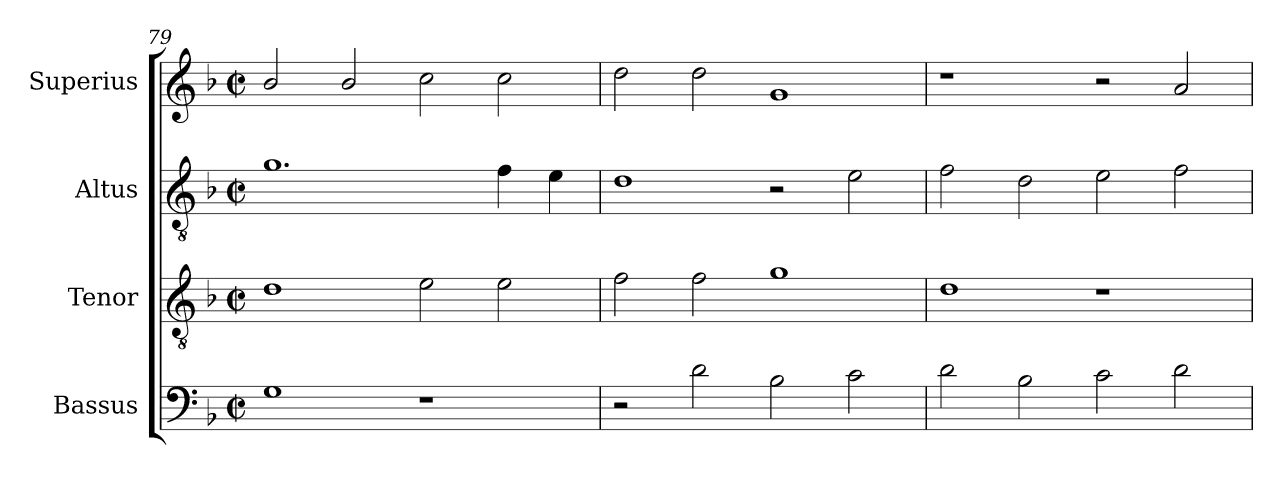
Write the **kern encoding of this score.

**kern	**kern	**kern	**kern
*part4	*part3	*part2	*part1
*staff4	*staff3	*staff2	*staff1
*I"Bassus	*I"Tenor	*I"Altus	*I"Superius
*I'B.	*I'T.	*	*I'S.
*clefF4	*clefGv2	*clefGv2	*clefG2
*	*ITrd7c12	*ITrd7c12	*
*k[b-]	*k[b-]	*k[b-]	*k[b-]
*F:	*F:	*F:	*F:
*M2/2	*M2/2	*M2/2	*M2/2
*met(c|)	*met(c|)	*met(c|)	*met(c|)
=79	=79	=79	=79
1Gi	1Di	1.Gi	2b-i/
.	.	.	2b-i/
1r	2Ei\	.	2cci\
.	2Ei\	4Fi\	2cci\
.	.	4Ei\	.
!!LO:LB:g=z
=80	=80	=80	=80
2r	2Fi\	1Di	2ddi\
2di\	2Fi\	.	2ddi\
2B-i\	1Gi	2r	1gi
2ci\	.	2Ei\	.
=81	=81	=81	=81
2di\	1Di	2Fi\	1r
2B-i\	.	2Di\	.
2ci\	1r	2Ei\	2r
2di\	.	2Fi\	2ai/
=	=	=	=
*-	*-	*-	*-
